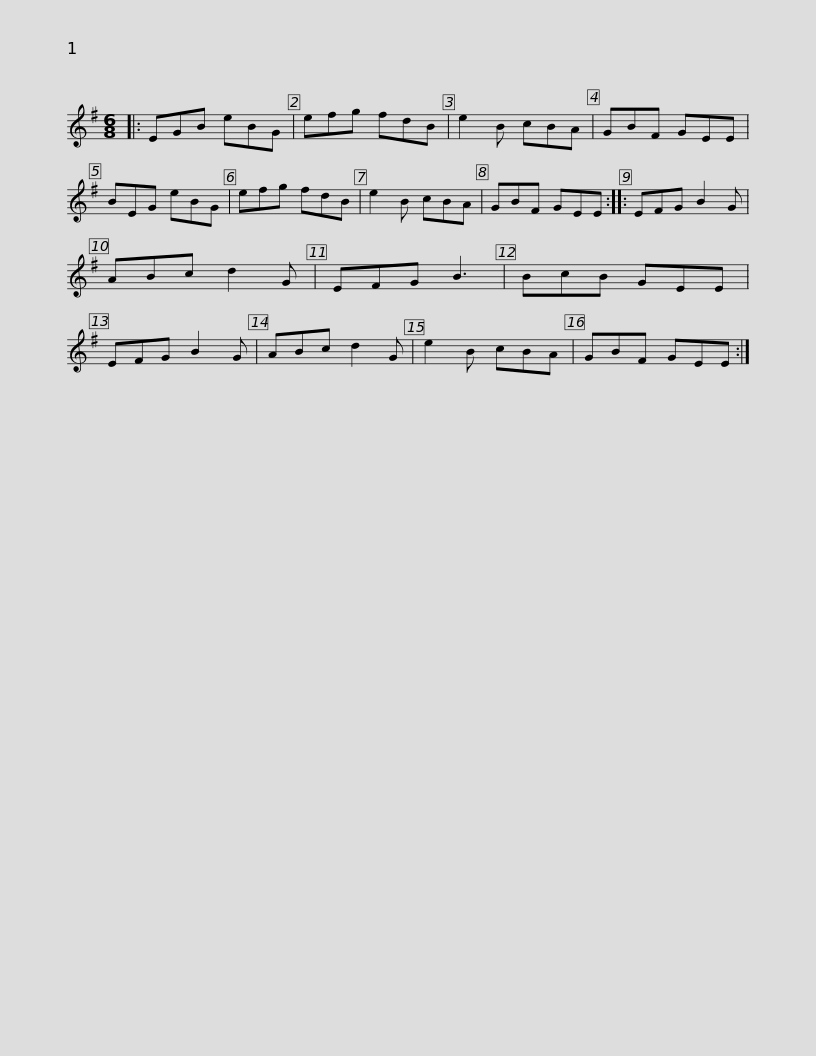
X:1
L:1/8
M:6/8
I:linebreak $
K:Emin
V:1 treble
V:1
|: EGB eBG | efg fdB | e2 B cBA | GBF GEE | BEG eBG | %5
 efg fdB | e2 B cBA |$ GBF GEE :: EFG B2 G | ABc d2 G | %10
 EFG B3 | BcB GEE | EFG B2 G | ABc d2 G | e2 B cBA |$ %15
 GBF GEE :| %16
